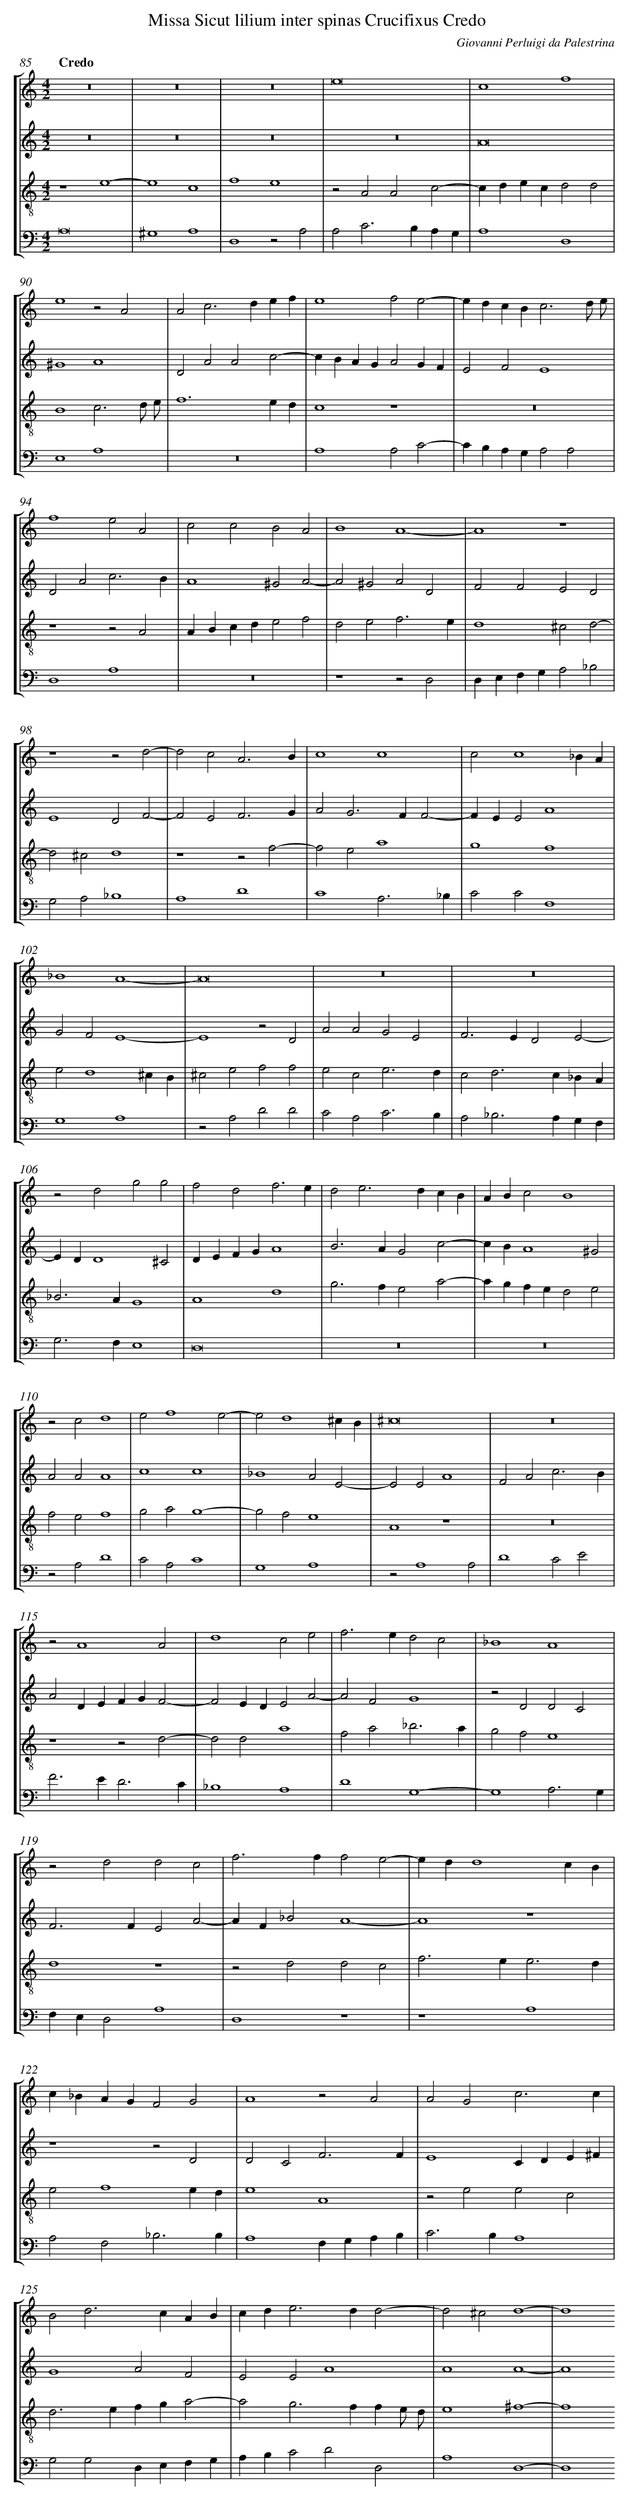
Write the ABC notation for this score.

X:1
T: Missa Sicut lilium inter spinas Crucifixus Credo
C: Giovanni Perluigi da Palestrina
L: 1/4
M: 4/2
Q: "Credo"
%%staves [1 2 3 4]
V: 1 clef=treble
V: 2 clef=treble
V: 3 clef=treble-8
V: 4 clef=bass
K: C
[V:1] z8 |
[V:2] z8 |
[V:3] z4e4- |
[V:4] A,8 |
[V:1] z8 |
[V:2] z8 |
[V:3] e4c4 |
[V:4] ^G,4A,4 |
[V:1] z8 |
[V:2] z8 |
[V:3] f4e4 |
[V:4] D,4z2A,2 |
[V:1] e8 |
[V:2] z8 |
[V:3] z2A2A2c2- |
[V:4] A,2C2>B,2A,G, |
[V:1] c4f4 |
[V:2] A8 |
[V:3] cdecd2d2 |
[V:4] A,4D,4 |
[V:1] e4z2A2 |
[V:2] ^G4A4 |
[V:3] B4c3d/ e/ |
[V:4] E,4A,4 |
[V:1] A2c2>d2ef |
[V:2] D2A2A2c2- |
[V:3] f6ed |
[V:4] z8 |
[V:1] e4f2e2- |
[V:2] cBAGA2GF |
[V:3] c4z4 |
[V:4] A,4A,2C2- |
[V:1] edcB2<c2d/ e/ |
[V:2] E2F2E4 |
[V:3] z8 |
[V:4] CB,A,G,A,2A,2 |
[V:1] f4e2A2 |
[V:2] D2A2c3B |
[V:3] z4z2A2 |
[V:4] D,4A,4 |
[V:1] c2c2B2A2 |
[V:2] A4^G2A2- |
[V:3] ABcde2f2 |
[V:4] z8 |
[V:1] B4A4- |
[V:2] A2^G2A2D2 |
[V:3] d2e2f3e |
[V:4] z4z2D,2 |
[V:1] A4z4 |
[V:2] F2F2E2D2 |
[V:3] d4^c2d2- |
[V:4] D,E,F,G,A,2_B,2 |
[V:1] z4z2d2- |
[V:2] E4D2F2- |
[V:3] d2^c2d4 |
[V:4] G,2A,2_B,4 |
[V:1] d2c2A3B |
[V:2] F2E2F3G |
[V:3] z4z2f2- |
[V:4] A,4D4 |
[V:1] c4c4 |
[V:2] A2G2>F2F2- |
[V:3] f2e2a4 |
[V:4] C4A,3_B, |
[V:1] c2c4_BA |
[V:2] FEE2A4 |
[V:3] g4f4 |
[V:4] C2C2F,4 |
[V:1] _B4A4- |
[V:2] G2F2E4- |
[V:3] e2d4^cB |
[V:4] G,4A,4 |
[V:1] A8 |
[V:2] E4z2D2 |
[V:3] ^c2e2f2f2 |
[V:4] z2A,2D2D2 |
[V:1] z8 |
[V:2] A2A2G2E2 |
[V:3] e2c2e3d |
[V:4] C2A,2C3B, |
[V:1] z8 |
[V:2] F2>E2D2E2- |
[V:3] c2d2>c2_BA |
[V:4] A,2_B,2>A,2G,F, |
[V:1] z2d2g2g2 |
[V:2] EDD4^C2 |
[V:3] _B2>A2G4 |
[V:4] G,2>F,2E,4 |
[V:1] f2d2f3e |
[V:2] DEFGA4 |
[V:3] A4d4 |
[V:4] D,8 |
[V:1] d2e2>d2cB |
[V:2] B2>A2G2c2- |
[V:3] g2>f2e2a2- |
[V:4] z8 |
[V:1] ABc2B4 |
[V:2] cBA4^G2 |
[V:3] agfed2e2 |
[V:4] z8 |
[V:1] z2c2d4 |
[V:2] A2A2A4 |
[V:3] f2e2f4 |
[V:4] z2A,2D4 |
[V:1] e2f4e2- |
[V:2] c4c4 |
[V:3] g2a2g4- |
[V:4] C2A,2C4 |
[V:1] e2d4^cB |
[V:2] _B4A2E2- |
[V:3] g2f2e4 |
[V:4] G,4A,4 |
[V:1] ^c8 |
[V:2] E2E2A4 |
[V:3] A4z4 |
[V:4] z2A,4A,2 |
[V:1] z8 |
[V:2] F2A2c3B |
[V:3] z8 |
[V:4] D4C2E2 |
[V:1] z2A4A2 |
[V:2] A2DEFGF2- |
[V:3] z4z2d2- |
[V:4] F2>E2D3C |
[V:1] d4c2e2 |
[V:2] F2EDE2A2- |
[V:3] d2d2a4 |
[V:4] _B,4A,4 |
[V:1] f2>e2d2c2 |
[V:2] A2F2G4 |
[V:3] f2a2_b3a |
[V:4] D4G,4- |
[V:1] _B4A4 |
[V:2] z2D2D2C2 |
[V:3] g2f2e4 |
[V:4] G,4A,3G, |
[V:1] z2d2d2c2 |
[V:2] F2>F2E2A2- |
[V:3] d4z4 |
[V:4] F,E,D,2A,4 |
[V:1] f2>f2f2e2- |
[V:2] AF_B2A4- |
[V:3] z2d2d2c2 |
[V:4] D,4z4 |
[V:1] edd4cB |
[V:2] A4z4 |
[V:3] f2>e2e3d |
[V:4] z4A,4 |
[V:1] c_BAGF2G2 |
[V:2] z4z2D2 |
[V:3] e2f4ed |
[V:4] A,2F,2_B,3B, |
[V:1] A4z2A2 |
[V:2] D2C2F3F |
[V:3] e4A4 |
[V:4] A,4F,G,A,B, |
[V:1] A2G2c3c |
[V:2] E4CDE^F |
[V:3] z2e2e2c2 |
[V:4] C2>B,2A,4 |
[V:1] B2d2>c2AB |
[V:2] G4A2F2 |
[V:3] d2>e2fga2- |
[V:4] G,2G,2D,E,F,G, |
[V:1] cd2<e2dd2- |
[V:2] E2E2A4 |
[V:3] a2g2>f2fe/ d/ |
[V:4] A,B,C2D2D,2 |
[V:1] d2^c2d4- |
[V:2] A4A4- |
[V:3] e4^f4- |
[V:4] A,4D,4- |
[V:1] d4
[V:2] A4
[V:3] f4
[V:4] D,4
